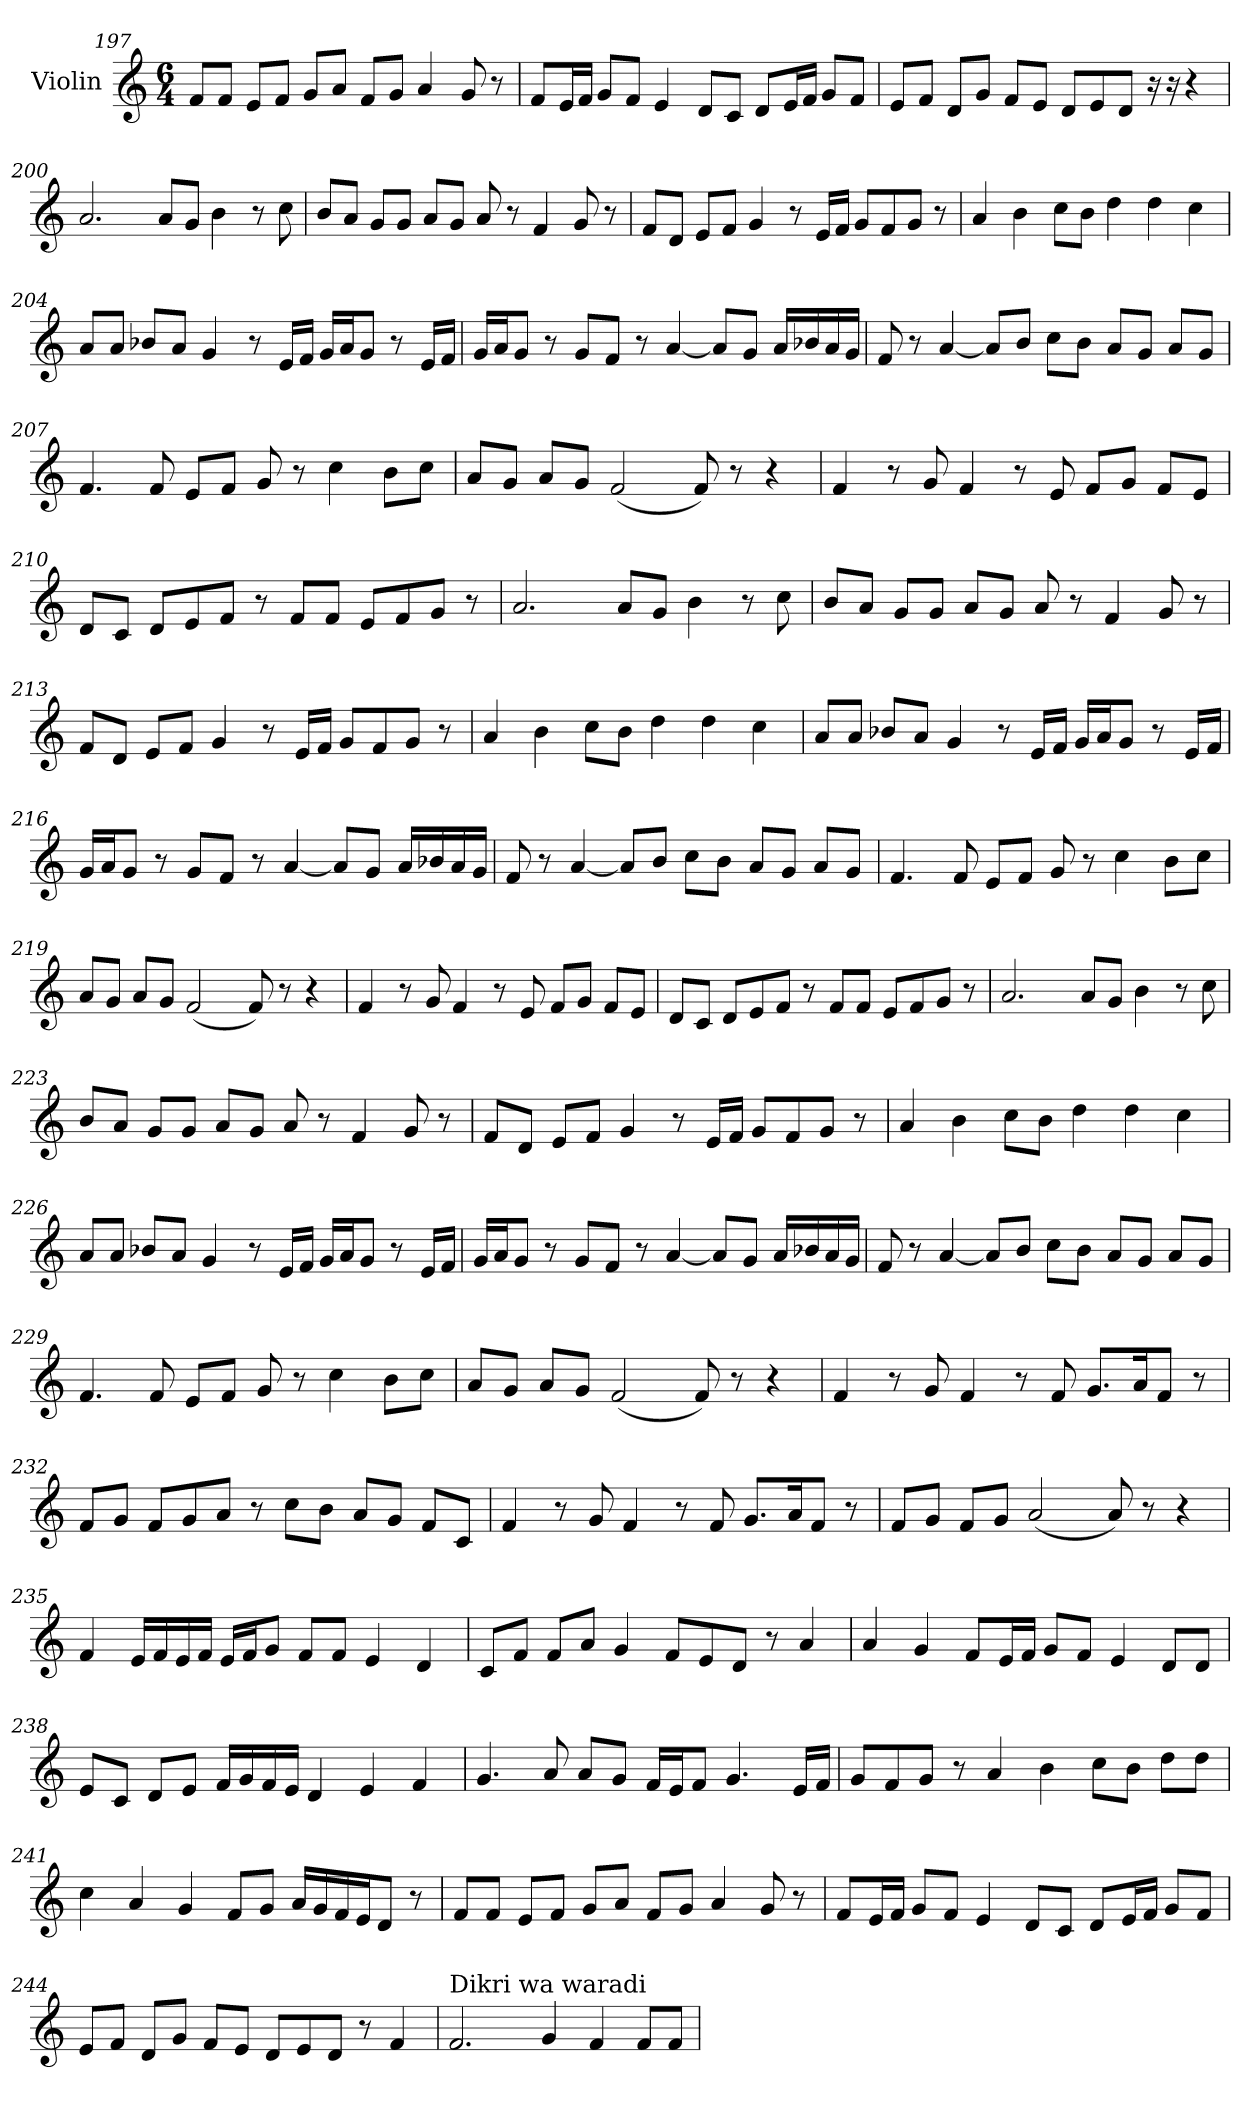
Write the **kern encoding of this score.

**kern
*part1
*staff1
*I"Violin
*clefG2
*k[]
*M6/4
=197
8f/L
8f/J
8e/L
8f/J
8g/L
8a/J
8f/L
8g/J
4a/
8g/
8r
=198
8f/L
16e/L
16f/JJ
8g/L
8f/J
4e/
8d/L
8c/J
8d/L
16e/L
16f/JJ
8g/L
8f/J
!!LO:LB:g=z
=199
8e/L
8f/J
8d/L
8g/J
8f/L
8e/J
8d/L
8e/
8d/J
16r
16r
4r
=200
2.a/
8a/L
8g/J
4b\
8r
8cc\
=201
8b/L
8a/J
8g/L
8g/J
8a/L
8g/J
8a/
8r
4f/
8g/
8r
!!LO:LB:g=z
=202
8f/L
8d/J
8e/L
8f/J
4g/
8r
16e/LL
16f/JJ
8g/L
8f/
8g/J
8r
=203
4a/
4b\
8cc\L
8b\J
4dd\
4dd\
4cc\
=204
8a/L
8a/J
8b-X/L
8a/J
4g/
8r
16e/LL
16f/JJ
16g/LL
16a/J
8g/J
8r
16e/LL
16f/JJ
!!LO:PB:g=z
=205
16g/LL
16a/J
8g/J
8r
8g/L
8f/J
8r
[4a/
8a/L]
8g/J
16a/LL
16b-X/
16a/
16g/JJ
=206
8f/
8r
[4a/
8a/L]
8b/J
8cc\L
8b\J
8a/L
8g/J
8a/L
8g/J
=207
4.f/
8f/
8e/L
8f/J
8g/
8r
4cc\
8b\L
8cc\J
!!LO:LB:g=z
=208
8a/L
8g/J
8a/L
8g/J
(<2f/
8f/)
8r
4r
=209
4f/
8r
8g/
4f/
8r
8e/
8f/L
8g/J
8f/L
8e/J
=210
8d/L
8c/J
8d/L
8e/
8f/J
8r
8f/L
8f/J
8e/L
8f/
8g/J
8r
!!LO:LB:g=z
=211
2.a/
8a/L
8g/J
4b\
8r
8cc\
=212
8b/L
8a/J
8g/L
8g/J
8a/L
8g/J
8a/
8r
4f/
8g/
8r
=213
8f/L
8d/J
8e/L
8f/J
4g/
8r
16e/LL
16f/JJ
8g/L
8f/
8g/J
8r
!!LO:LB:g=z
=214
4a/
4b\
8cc\L
8b\J
4dd\
4dd\
4cc\
=215
8a/L
8a/J
8b-X/L
8a/J
4g/
8r
16e/LL
16f/JJ
16g/LL
16a/J
8g/J
8r
16e/LL
16f/JJ
=216
16g/LL
16a/J
8g/J
8r
8g/L
8f/J
8r
[4a/
8a/L]
8g/J
16a/LL
16b-X/
16a/
16g/JJ
!!LO:LB:g=z
=217
8f/
8r
[4a/
8a/L]
8b/J
8cc\L
8b\J
8a/L
8g/J
8a/L
8g/J
=218
4.f/
8f/
8e/L
8f/J
8g/
8r
4cc\
8b\L
8cc\J
=219
8a/L
8g/J
8a/L
8g/J
(<2f/
8f/)
8r
4r
!!LO:LB:g=z
=220
4f/
8r
8g/
4f/
8r
8e/
8f/L
8g/J
8f/L
8e/J
=221
8d/L
8c/J
8d/L
8e/
8f/J
8r
8f/L
8f/J
8e/L
8f/
8g/J
8r
=222
2.a/
8a/L
8g/J
4b\
8r
8cc\
!!LO:LB:g=z
=223
8b/L
8a/J
8g/L
8g/J
8a/L
8g/J
8a/
8r
4f/
8g/
8r
=224
8f/L
8d/J
8e/L
8f/J
4g/
8r
16e/LL
16f/JJ
8g/L
8f/
8g/J
8r
=225
4a/
4b\
8cc\L
8b\J
4dd\
4dd\
4cc\
!!LO:LB:g=z
=226
8a/L
8a/J
8b-X/L
8a/J
4g/
8r
16e/LL
16f/JJ
16g/LL
16a/J
8g/J
8r
16e/LL
16f/JJ
=227
16g/LL
16a/J
8g/J
8r
8g/L
8f/J
8r
[4a/
8a/L]
8g/J
16a/LL
16b-X/
16a/
16g/JJ
=228
8f/
8r
[4a/
8a/L]
8b/J
8cc\L
8b\J
8a/L
8g/J
8a/L
8g/J
!!LO:PB:g=z
=229
4.f/
8f/
8e/L
8f/J
8g/
8r
4cc\
8b\L
8cc\J
=230
8a/L
8g/J
8a/L
8g/J
(<2f/
8f/)
8r
4r
=231
4f/
8r
8g/
4f/
8r
8f/
8.g/L
16a/K
8f/J
8r
!!LO:LB:g=z
=232
8f/L
8g/J
8f/L
8g/
8a/J
8r
8cc\L
8b\J
8a/L
8g/J
8f/L
8c/J
=233
4f/
8r
8g/
4f/
8r
8f/
8.g/L
16a/K
8f/J
8r
=234
8f/L
8g/J
8f/L
8g/J
(<2a/
8a/)
8r
4r
!!LO:LB:g=z
=235
4f/
16e/LL
16f/
16e/
16f/JJ
16e/LL
16f/J
8g/J
8f/L
8f/J
4e/
4d/
=236
8c/L
8f/J
8f/L
8a/J
4g/
8f/L
8e/
8d/J
8r
4a/
=237
4a/
4g/
8f/L
16e/L
16f/JJ
8g/L
8f/J
4e/
8d/L
8d/J
!!LO:LB:g=z
=238
8e/L
8c/J
8d/L
8e/J
16f/LL
16g/
16f/
16e/JJ
4d/
4e/
4f/
=239
4.g/
8a/
8a/L
8g/J
16f/LL
16e/J
8f/J
4.g/
16e/LL
16f/JJ
=240
8g/L
8f/
8g/J
8r
4a/
4b\
8cc\L
8b\J
8dd\L
8dd\J
!!LO:LB:g=z
=241
4cc\
4a/
4g/
8f/L
8g/J
16a/LL
16g/
16f/
16e/J
8d/J
8r
=242
8f/L
8f/J
8e/L
8f/J
8g/L
8a/J
8f/L
8g/J
4a/
8g/
8r
=243
8f/L
16e/L
16f/JJ
8g/L
8f/J
4e/
8d/L
8c/J
8d/L
16e/L
16f/JJ
8g/L
8f/J
!!LO:LB:g=z
=244
8e/L
8f/J
8d/L
8g/J
8f/L
8e/J
8d/L
8e/
8d/J
8r
4f/
=245
!LO:TX:a:t=Dikri wa waradi
2.f/
4g/
4f/
8f/L
8f/J
=
*-
